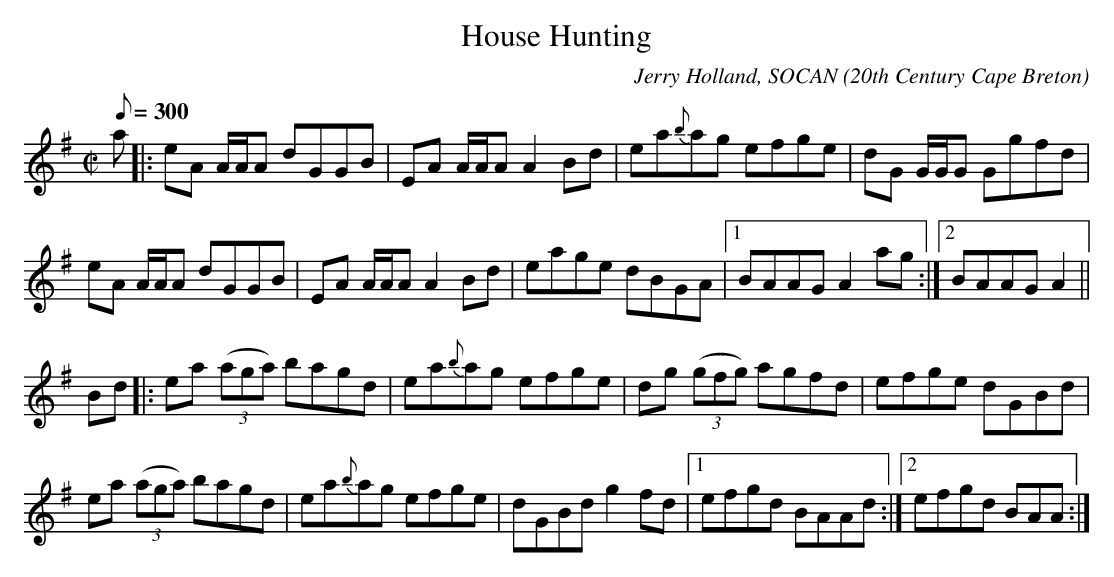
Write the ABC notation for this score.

X:1
T:House Hunting
C:Jerry Holland, SOCAN
O:20th Century Cape Breton
L:1/8
Q:300
M:C|
K:Ador
a|:eA A/A/A dGGB|EA A/A/A A2 Bd|ea{b}ag efge|dG G/G/G Ggfd|!
eA A/A/A dGGB|EA A/A/A A2 Bd|eage dBGA|[1BAAG A2 ag:|[2BAAG A2||!
Bd|:ea (3(aga) bagd|ea{b}ag efge|dg (3(gfg) agfd|efge dGBd|!
ea (3(aga) bagd|ea{b}ag efge|dGBd g2 fd|[1efgd BAAd:|[2efgd BAA:|]!
